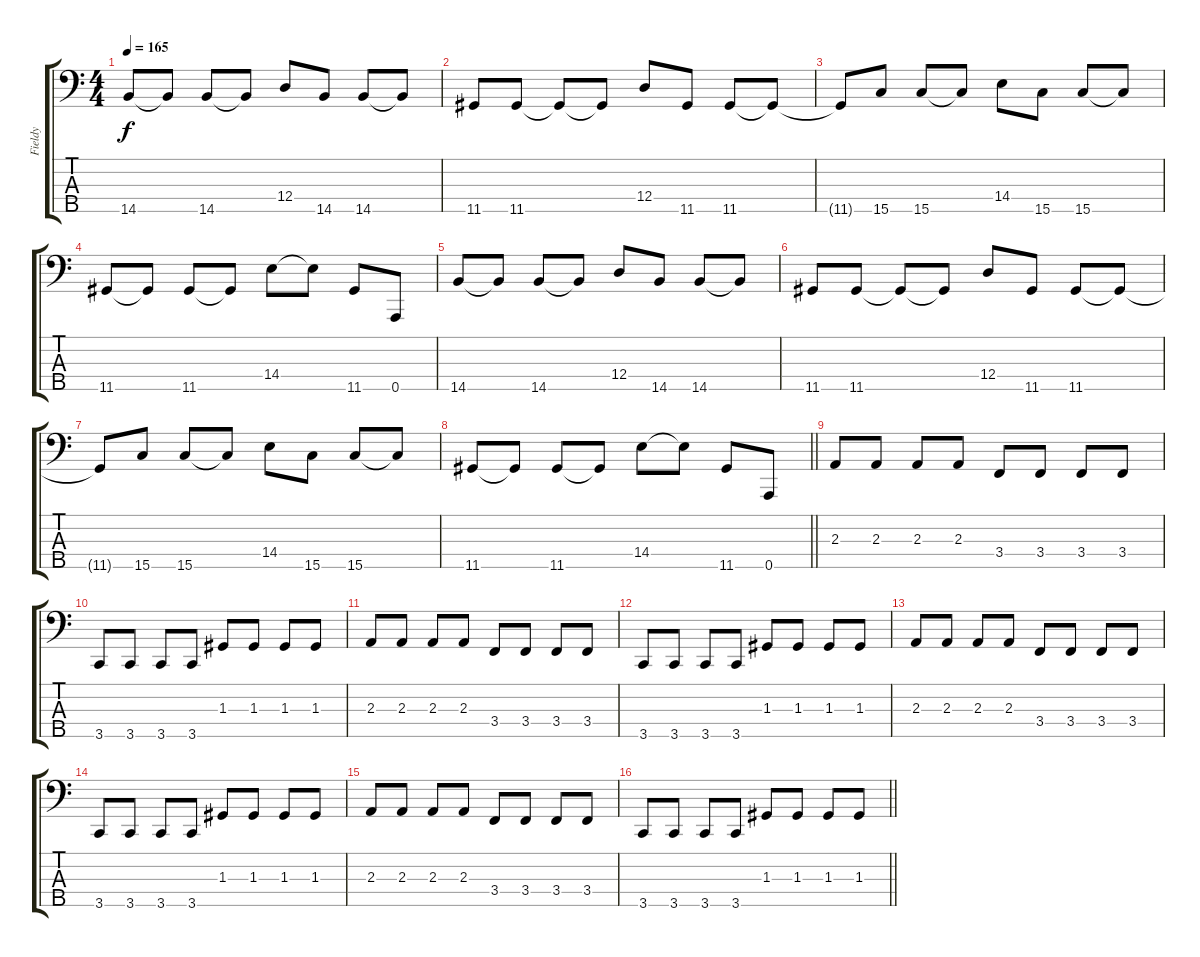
\track ("Fieldy" "Fieldy") {instrument electricbassfinger}
\staff {score tabs}
\tuning (F2 C2 G1 D1 A0) {hide}
\ts (4 4)
\tempo 165
\clef f4
\ks c
14.5.8{dy f} 14.5{t}.8 14.5.8 14.5{t}.8 12.4.8 14.5.8 14.5.8 14.5{t}.8 |
11.5.8 11.5.8 11.5{t}.8 11.5{t}.8 12.4.8 11.5.8 11.5.8 11.5{t}.8 |
11.5{t}.8 15.5.8 15.5.8 15.5{t}.8 14.4.8 15.5.8 15.5.8 15.5{t}.8 |
11.5.8 11.5{t}.8 11.5.8 11.5{t}.8 14.4.8 14.4{t}.8 11.5.8 0.5.8 |
14.5.8 14.5{t}.8 14.5.8 14.5{t}.8 12.4.8 14.5.8 14.5.8 14.5{t}.8 |
11.5.8 11.5.8 11.5{t}.8 11.5{t}.8 12.4.8 11.5.8 11.5.8 11.5{t}.8 |
11.5{t}.8 15.5.8 15.5.8 15.5{t}.8 14.4.8 15.5.8 15.5.8 15.5{t}.8 |
\barLineRight lightlight
11.5.8 11.5{t}.8 11.5.8 11.5{t}.8 14.4.8 14.4{t}.8 11.5.8 0.5.8 |
2.3.8 2.3.8 2.3.8 2.3.8 3.4.8 3.4.8 3.4.8 3.4.8 |
3.5.8 3.5.8 3.5.8 3.5.8 1.3.8 1.3.8 1.3.8 1.3.8 |
2.3.8 2.3.8 2.3.8 2.3.8 3.4.8 3.4.8 3.4.8 3.4.8 |
3.5.8 3.5.8 3.5.8 3.5.8 1.3.8 1.3.8 1.3.8 1.3.8 |
2.3.8 2.3.8 2.3.8 2.3.8 3.4.8 3.4.8 3.4.8 3.4.8 |
3.5.8 3.5.8 3.5.8 3.5.8 1.3.8 1.3.8 1.3.8 1.3.8 |
2.3.8 2.3.8 2.3.8 2.3.8 3.4.8 3.4.8 3.4.8 3.4.8 |
\barLineRight lightlight
3.5.8 3.5.8 3.5.8 3.5.8 1.3.8 1.3.8 1.3.8 1.3.8
